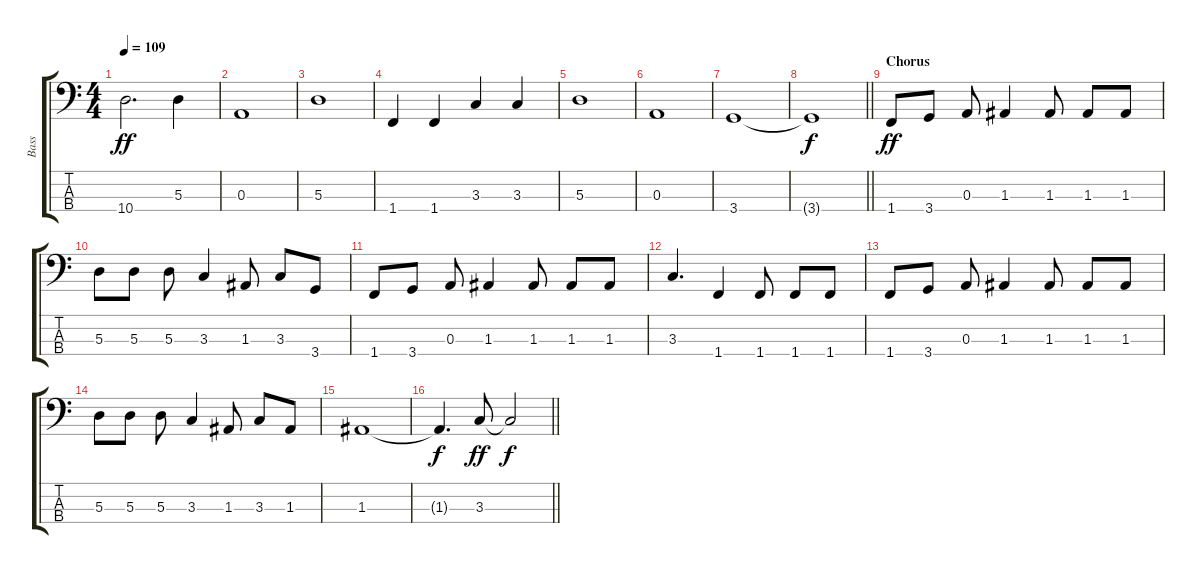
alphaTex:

\track ("Bass" "Bass") {instrument electricbassfinger}
\staff {score tabs}
\tuning (G2 D2 A1 E1) {hide}
\ts (4 4)
\tempo 109
\clef f4
\ks c
10.4.2{d dy ff} 5.3.4 |
0.3.1 |
5.3.1 |
1.4.4 1.4.4 3.3.4 3.3.4 |
5.3.1 |
0.3.1 |
3.4.1 |
\barLineRight lightlight
3.4{t}.1{dy f} |
\section ("" "Chorus")
1.4.8{dy ff} 3.4.8 0.3.8 1.3.4 1.3.8 1.3.8 1.3.8 |
5.3.8 5.3.8 5.3.8 3.3.4 1.3.8 3.3.8 3.4.8 |
1.4.8 3.4.8 0.3.8 1.3.4 1.3.8 1.3.8 1.3.8 |
3.3.4{d} 1.4.4 1.4.8 1.4.8 1.4.8 |
1.4.8 3.4.8 0.3.8 1.3.4 1.3.8 1.3.8 1.3.8 |
5.3.8 5.3.8 5.3.8 3.3.4 1.3.8 3.3.8 1.3.8 |
1.3.1 |
\barLineRight lightlight
1.3{t}.4{d dy f} 3.3.8{dy ff} 3.3{t}.2{dy f}
